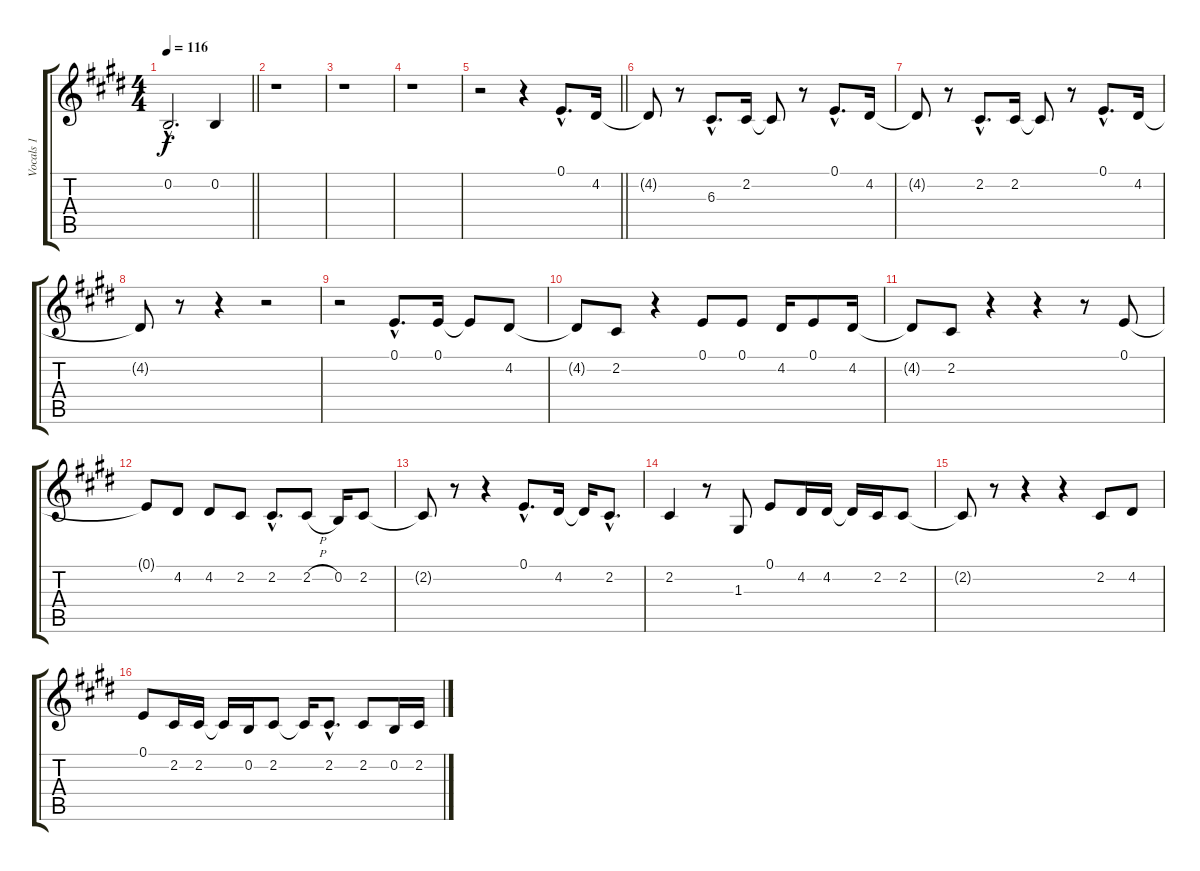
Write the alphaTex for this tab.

\track ("Vocals 1" "Vocals 1") {instrument lead2sawtooth}
\staff {score tabs}
\tuning (E4 B3 G3 D3 A2 E2) {hide}
\ts (4 4)
\tempo 116
\clef g2
\barLineRight lightlight
\ks e
0.2{hac t}.2{d dy f} 0.2.4 |
r.1 |
r.1 |
r.1 |
\barLineRight lightlight
r.2 r.4 0.1{hac}.8{d} 4.2.16 |
4.2{t}.8 r.8 6.3{hac}.8{d} 2.2.16 2.2{t}.8 r.8 0.1{hac}.8{d} 4.2.16 |
4.2{t}.8 r.8 2.2{hac}.8{d} 2.2.16 2.2{t}.8 r.8 0.1{hac}.8{d} 4.2.16 |
4.2{t}.8 r.8 r.4 r.2 |
r.2 0.1{hac}.8{d} 0.1.16 0.1{t}.8 4.2.8 |
4.2{t}.8 2.2.8 r.4 0.1.8 0.1.8 4.2.16 0.1.8 4.2.16 |
4.2{t}.8 2.2.8 r.4 r.4 r.8 0.1.8 |
0.1{t}.8 4.2.8 4.2.8 2.2.8 2.2{hac}.8{d} 2.2{h}.8 0.2.16 2.2.8 |
2.2{t}.8 r.8 r.4 0.1{hac}.8{d} 4.2.16 4.2{t}.16 2.2{hac}.8{d} |
2.2.4 r.8 1.3.8 0.1.8 4.2.16 4.2.16 4.2{t}.16 2.2.16 2.2.8 |
2.2{t}.8 r.8 r.4 r.4 2.2.8 4.2.8 |
0.1.8 2.2.16 2.2.16 2.2{t}.16 0.2.16 2.2.8 2.2{t}.16 2.2{hac}.8{d} 2.2.8 0.2.16 2.2.16
